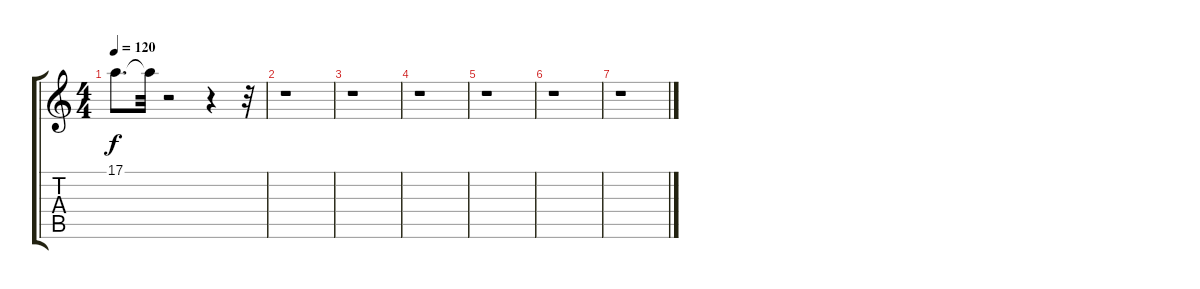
\track "" {instrument voiceoohs}
\staff {score tabs}
\tuning (E4 B3 G3 D3 A2 E2) {hide}
\ts (4 4)
\tempo 120
\clef g2
\ks c
17.1{t}.8{d dy f} 17.1{t}.32 r.2 r.4 r.32 |
r.1 |
r.1 |
r.1 |
r.1 |
r.1 |
r.1
